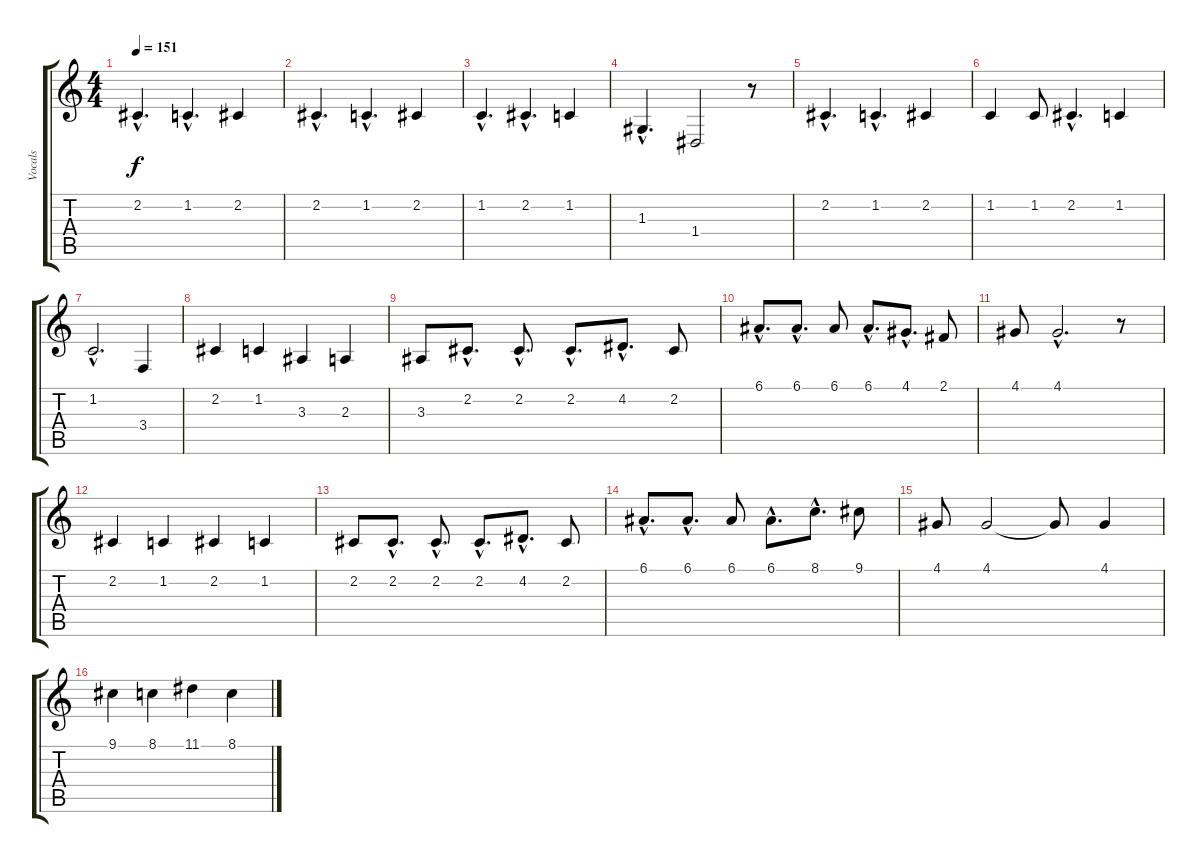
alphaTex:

\track ("Vocals" "Vocals") {instrument lead2sawtooth}
\staff {score tabs}
\tuning (E4 B3 G3 D3 A2 E2) {hide}
\ts (4 4)
\tempo 151
\clef g2
\ks c
2.2{hac}.4{d dy f} 1.2{hac}.4{d} 2.2.4 |
2.2{hac}.4{d} 1.2{hac}.4{d} 2.2.4 |
1.2{hac}.4{d} 2.2{hac}.4{d} 1.2.4 |
1.3{hac}.4{d} 1.4.2 r.8 |
2.2{hac}.4{d} 1.2{hac}.4{d} 2.2.4 |
1.2.4 1.2.8 2.2{hac}.4{d} 1.2.4 |
1.2{hac}.2{d} 3.4.4 |
2.2.4 1.2.4 3.3.4 2.3.4 |
\section ("" "")
3.3.8 2.2{hac}.8{d} 2.2{hac}.8{d} 2.2{hac}.8{d} 4.2{hac}.8{d} 2.2.8 |
6.1{hac}.8{d} 6.1{hac}.8{d} 6.1.8 6.1{hac}.8{d} 4.1{hac}.8{d} 2.1.8 |
4.1.8 4.1{hac}.2{d} r.8 |
2.2.4 1.2.4 2.2.4 1.2.4 |
2.2.8 2.2{hac}.8{d} 2.2{hac}.8{d} 2.2{hac}.8{d} 4.2{hac}.8{d} 2.2.8 |
6.1{hac}.8{d} 6.1{hac}.8{d} 6.1.8 6.1{hac}.8{d} 8.1{hac}.8{d} 9.1.8 |
4.1.8 4.1.2 4.1{t}.8 4.1.4 |
9.1.4 8.1.4 11.1.4 8.1.4
